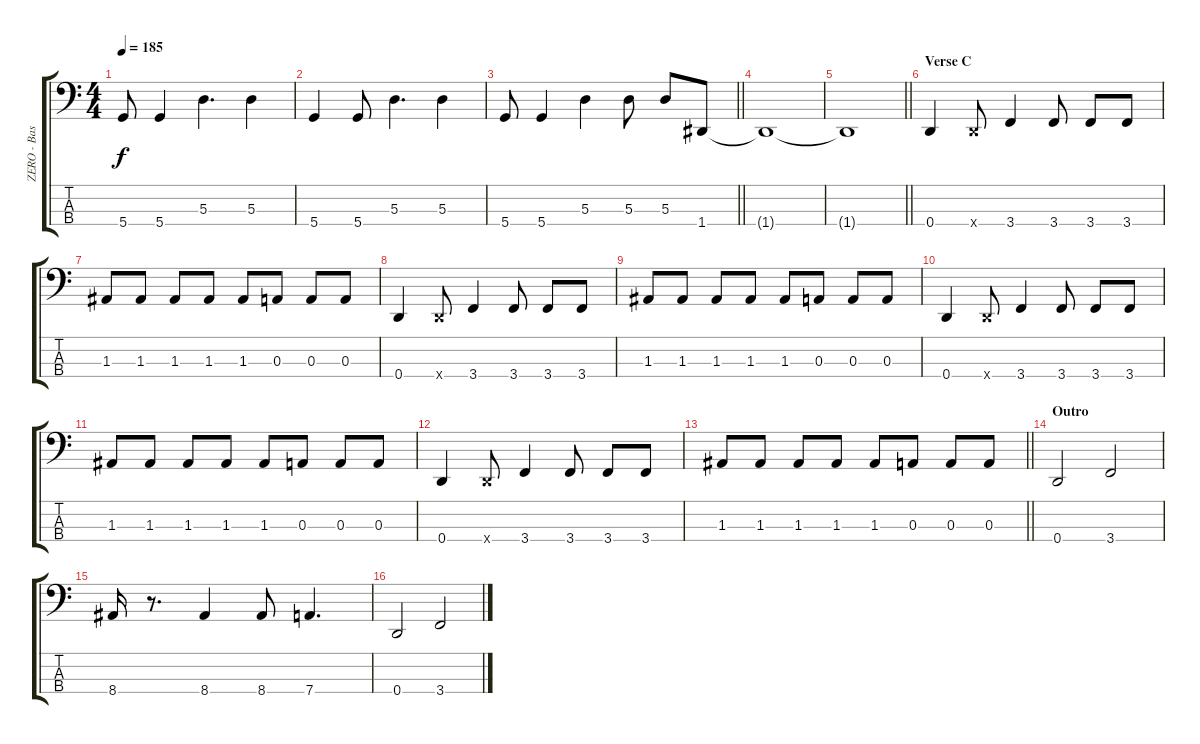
\track ("ZERO - Bass" "ZERO - Bas") {instrument electricbassfinger}
\staff {score tabs}
\tuning (G2 D2 A1 D1) {hide}
\ts (4 4)
\tempo 185
\clef f4
\ks c
5.4.8{dy f} 5.4.4 5.3.4{d} 5.3.4 |
5.4.4 5.4.8 5.3.4{d} 5.3.4 |
\barLineRight lightlight
5.4.8 5.4.4 5.3.4 5.3.8 5.3.8 1.4.8 |
1.4{t}.1 |
\barLineRight lightlight
1.4{t}.1 |
\section ("" "Verse C")
0.4.4 0.4{x}.8 3.4.4 3.4.8 3.4.8 3.4.8 |
1.3.8 1.3.8 1.3.8 1.3.8 1.3.8 0.3.8 0.3.8 0.3.8 |
0.4.4 0.4{x}.8 3.4.4 3.4.8 3.4.8 3.4.8 |
1.3.8 1.3.8 1.3.8 1.3.8 1.3.8 0.3.8 0.3.8 0.3.8 |
0.4.4 0.4{x}.8 3.4.4 3.4.8 3.4.8 3.4.8 |
1.3.8 1.3.8 1.3.8 1.3.8 1.3.8 0.3.8 0.3.8 0.3.8 |
0.4.4 0.4{x}.8 3.4.4 3.4.8 3.4.8 3.4.8 |
\barLineRight lightlight
1.3.8 1.3.8 1.3.8 1.3.8 1.3.8 0.3.8 0.3.8 0.3.8 |
\section ("" "Outro")
0.4.2 3.4.2 |
8.4.16 r.8{d} 8.4.4 8.4.8 7.4.4{d} |
0.4.2 3.4.2
